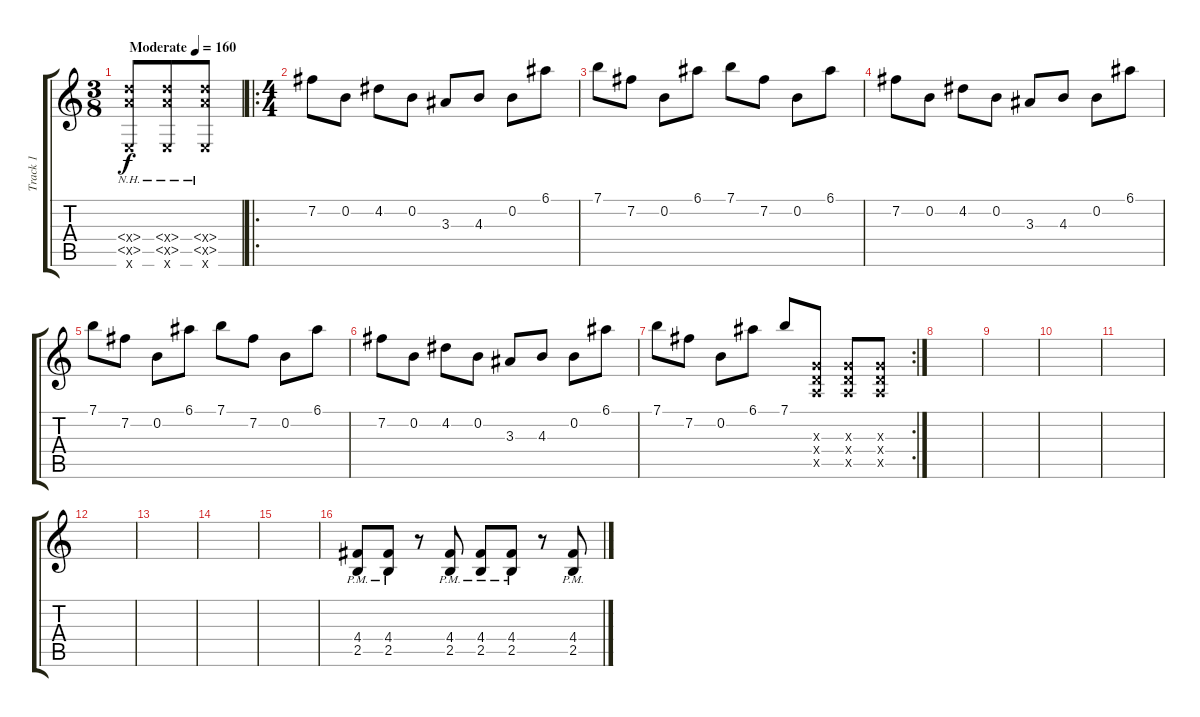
\track ("Track 1" "Track 1") {instrument overdrivenguitar}
\staff {score tabs}
\tuning (E4 B3 G3 D3 A2 E2) {hide}
\ts (3 8)
\tempo (160 "Moderate")
\clef g2
\ks c
(0.4{nh x} 0.5{nh x} 0.6{x}).8{dy f instrument overdrivenguitar} (0.4{nh x} 0.5{nh x} 0.6{x}).8 (0.4{nh x} 0.5{nh x} 0.6{x}).8 |
\ro
\ts (4 4)
7.2.8 0.2.8 4.2.8 0.2.8 3.3.8 4.3.8 0.2.8 6.1.8 |
7.1.8 7.2.8 0.2.8 6.1.8 7.1.8 7.2.8 0.2.8 6.1.8 |
7.2.8 0.2.8 4.2.8 0.2.8 3.3.8 4.3.8 0.2.8 6.1.8 |
7.1.8 7.2.8 0.2.8 6.1.8 7.1.8 7.2.8 0.2.8 6.1.8 |
7.2.8 0.2.8 4.2.8 0.2.8 3.3.8 4.3.8 0.2.8 6.1.8 |
\rc 2
7.1.8 7.2.8 0.2.8 6.1.8 7.1.8 (0.3{x} 0.4{x} 0.5{x}).8 (0.3{x} 0.4{x} 0.5{x}).8 (0.3{x} 0.4{x} 0.5{x}).8 |
|
|
|
|
|
|
|
|
(4.4{pm} 2.5{pm}).8 (4.4{pm} 2.5{pm}).8 r.8 (4.4{pm} 2.5{pm}).8 (4.4{pm} 2.5{pm}).8 (4.4{pm} 2.5{pm}).8 r.8 (4.4{pm} 2.5{pm}).8
